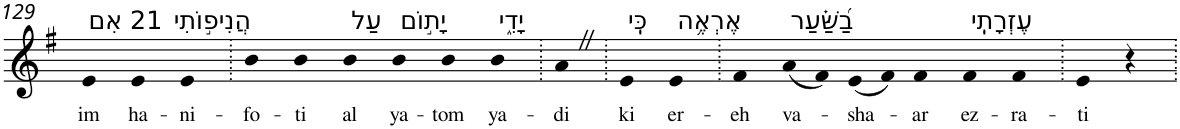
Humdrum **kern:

**kern	**text
*part1	*part1
*staff1	*staff1
*I"Piano	*
*I'Pno	*
!!LO:PB:g=z
*clefG2	*
*k[f#]	*
*G:	*
=129	=129
!LO:TX:a:t=21 אִם	!
!	!LO:LY:b
4e	im
!LO:TX:a:t=הֲנִיפ֣וֹתִי	!
!	!LO:LY:b
4e	ha-
!	!LO:LY:b
4e	-ni-
=130.	=130.
!	!LO:LY:b
4b	-fo-
!	!LO:LY:b
4b	-ti
!LO:TX:a:t=עַל	!
!	!LO:LY:b
4b	al
!LO:TX:a:t=יָת֣וֹם	!
!	!LO:LY:b
4b	ya-
!	!LO:LY:b
4b	-tom
!LO:TX:a:t=יָדִ֑י	!
!	!LO:LY:b
4b	ya-
=131.	=131.
!	!LO:LY:b
4aZ	-di
=132.	=132.
!LO:TX:a:t=כִּֽי	!
!	!LO:LY:b
4e	ki
!LO:TX:a:t=אֶרְאֶ֥ה	!
!	!LO:LY:b
4e	er-
=133.	=133.
!	!LO:LY:b
4f#	-eh
!LO:TX:a:t=בַ֝שַּׁ֗עַר	!
!	!LO:LY:b
(8a	va-
8f#)	.
!	!LO:LY:b
(8e	-sha-
8f#)	.
!	!LO:LY:b
4f#	-ar
!LO:TX:a:t=עֶזְרָתִֽי	!
!	!LO:LY:b
4f#	ez-
!	!LO:LY:b
4f#	-ra-
=134.	=134.
!	!LO:LY:b
4e	-ti
4r	.
=.	=.
*-	*-
